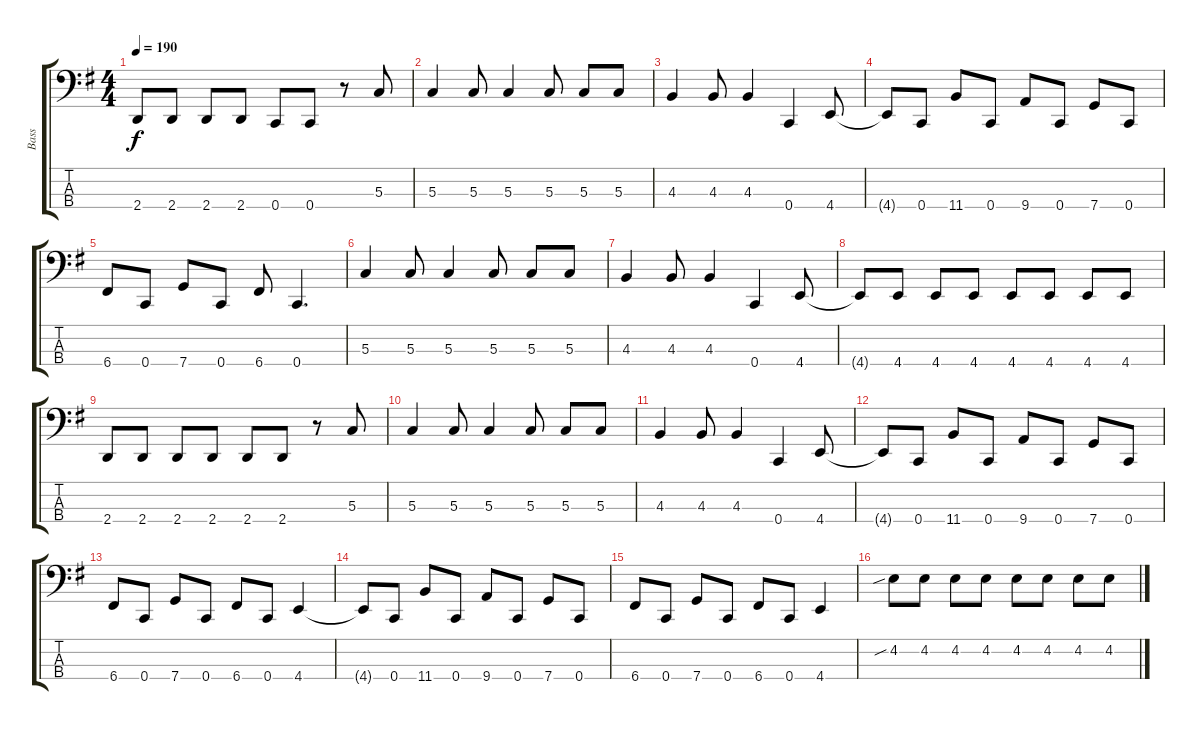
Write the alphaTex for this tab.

\track ("Bass" "Bass") {instrument electricbasspick}
\staff {score tabs}
\tuning (F2 C2 G1 C1) {hide}
\ts (4 4)
\tempo 190
\clef f4
\ks eminor
2.4.8{dy f} 2.4.8 2.4.8 2.4.8 0.4.8 0.4.8 r.8 5.3.8 |
5.3.4 5.3.8 5.3.4 5.3.8 5.3.8 5.3.8 |
4.3.4 4.3.8 4.3.4 0.4.4 4.4.8 |
4.4{t}.8 0.4.8 11.4.8 0.4.8 9.4.8 0.4.8 7.4.8 0.4.8 |
6.4.8 0.4.8 7.4.8 0.4.8 6.4.8 0.4.4{d} |
5.3.4 5.3.8 5.3.4 5.3.8 5.3.8 5.3.8 |
4.3.4 4.3.8 4.3.4 0.4.4 4.4.8 |
4.4{t}.8 4.4.8 4.4.8 4.4.8 4.4.8 4.4.8 4.4.8 4.4.8 |
2.4.8 2.4.8 2.4.8 2.4.8 2.4.8 2.4.8 r.8 5.3.8 |
5.3.4 5.3.8 5.3.4 5.3.8 5.3.8 5.3.8 |
4.3.4 4.3.8 4.3.4 0.4.4 4.4.8 |
4.4{t}.8 0.4.8 11.4.8 0.4.8 9.4.8 0.4.8 7.4.8 0.4.8 |
6.4.8 0.4.8 7.4.8 0.4.8 6.4.8 0.4.8 4.4.4 |
4.4{t}.8 0.4.8 11.4.8 0.4.8 9.4.8 0.4.8 7.4.8 0.4.8 |
6.4.8 0.4.8 7.4.8 0.4.8 6.4.8 0.4.8 4.4.4 |
4.2{sib}.8 4.2.8 4.2.8 4.2.8 4.2.8 4.2.8 4.2.8 4.2.8
